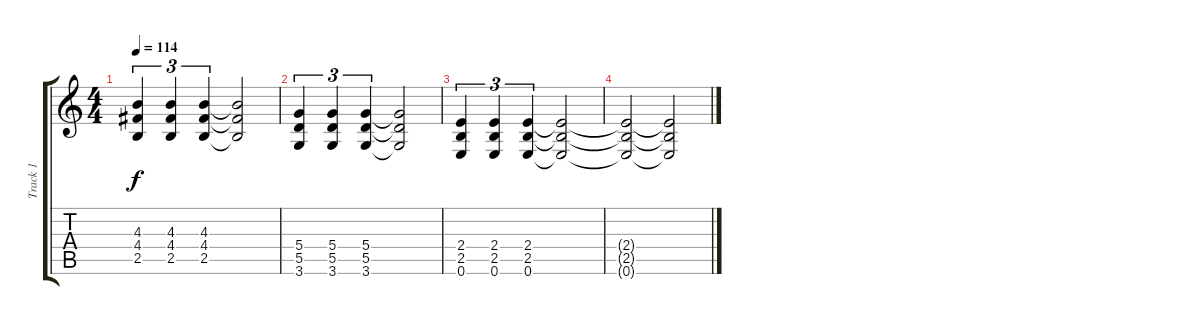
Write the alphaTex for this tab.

\track ("Track 1" "Track 1") {instrument distortionguitar}
\staff {score tabs}
\tuning (E4 B3 G3 D3 A2 E2) {hide}
\ts (4 4)
\tempo 114
\clef g2
\ks c
(4.3 4.4 2.5).4{tu (3 2) dy f} (4.3 4.4 2.5).4{tu (3 2)} (4.3 4.4 2.5).4{tu (3 2)} (4.3{t} 4.4{t} 2.5{t}).2 |
(5.4 5.5 3.6).4{tu (3 2)} (5.4 5.5 3.6).4{tu (3 2)} (5.4 5.5 3.6).4{tu (3 2)} (5.4{t} 5.5{t} 3.6{t}).2 |
(2.4 2.5 0.6).4{tu (3 2)} (2.4 2.5 0.6).4{tu (3 2)} (2.4 2.5 0.6).4{tu (3 2)} (2.4{t} 2.5{t} 0.6{t}).2 |
(2.4{t} 2.5{t} 0.6{t}).2 (2.4{t} 2.5{t} 0.6{t}).2
